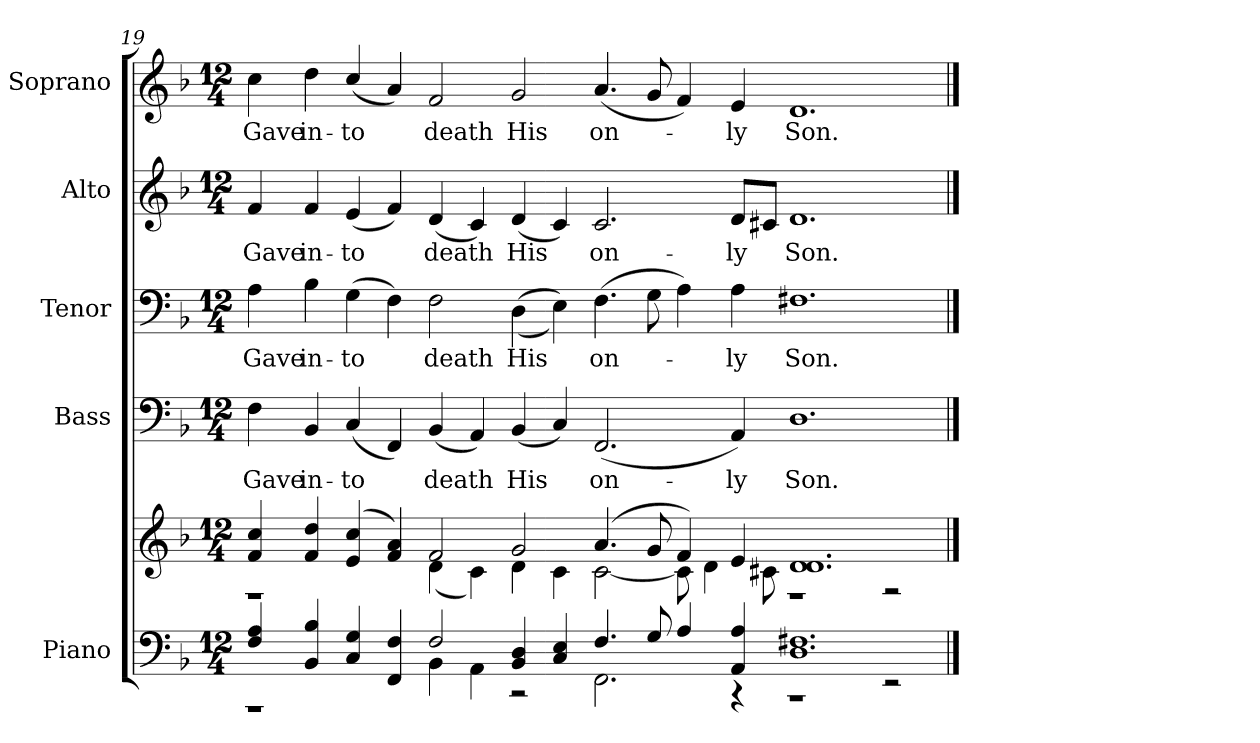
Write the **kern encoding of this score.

**kern	**kern	**kern	**text	**kern	**text	**kern	**text	**kern	**text
*part5	*part5	*part4	*part4	*part3	*part3	*part2	*part2	*part1	*part1
*staff6	*staff5	*staff4	*staff4	*staff3	*staff3	*staff2	*staff2	*staff1	*staff1
*I"Piano	*	*I"Bass	*	*I"Tenor	*	*I"Alto	*	*I"Soprano	*
*I'Pno.	*	*I'B.	*	*I'T.	*	*I'A.	*	*I'S.	*
!!LO:PB:g=z
*clefF4	*clefG2	*clefF4	*	*clefF4	*	*clefG2	*	*clefG2	*
*k[b-]	*k[b-]	*k[b-]	*	*k[b-]	*	*k[b-]	*	*k[b-]	*
*F:	*F:	*F:	*	*F:	*	*F:	*	*F:	*
*M12/4	*M12/4	*M12/4	*	*M12/4	*	*M12/4	*	*M12/4	*
=19	=19	=19	=19	=19	=19	=19	=19	=19	=19
*^	*^	*	*	*	*	*	*	*	*
!	!	!	!	!	!LO:LY:b:color=#000000	!	!	!	!	!	!
!	!	!	!	!	!	!	!LO:LY:b:color=#000000	!	!	!	!
!	!	!	!	!	!	!	!	!	!LO:LY:b:color=#000000	!	!
!	!	!	!	!	!	!	!	!	!	!	!LO:LY:b:color=#000000
4Fi/ 4Ai	1r	4fi/ 4cci	1r	4Fi\	Gave	4Ai\	Gave	4fi/	Gave	4cci\	Gave
!	!	!	!	!	!LO:LY:b:color=#000000	!	!	!	!	!	!
!	!	!	!	!	!	!	!LO:LY:b:color=#000000	!	!	!	!
!	!	!	!	!	!	!	!	!	!LO:LY:b:color=#000000	!	!
!	!	!	!	!	!	!	!	!	!	!	!LO:LY:b:color=#000000
4BB-i/ 4B-i	.	4fi/ 4ddi	.	4BB-i/	in-	4B-i\	in-	4fi/	in-	4ddi\	in-
!	!	!	!	!	!LO:LY:b:color=#000000	!	!	!	!	!	!
!	!	!	!	!	!	!	!LO:LY:b:color=#000000	!	!	!	!
!	!	!	!	!	!	!	!	!	!LO:LY:b:color=#000000	!	!
!	!	!	!	!	!	!	!	!	!	!	!LO:LY:b:color=#000000
4Ci/ 4Gi	.	(4ei/ 4cci	.	(4Ci/	-to	(4Gi\	-to	(4ei/	-to	(4cci/	-to
4FFi/ 4Fi	.	4fi/ 4ai)	.	4FFi/)	.	4Fi\)	.	4fi/)	.	4ai/)	.
!	!	!	!	!	!LO:LY:b:color=#000000	!	!	!	!	!	!
!	!	!	!	!	!	!	!LO:LY:b:color=#000000	!	!	!	!
!	!	!	!	!	!	!	!	!	!LO:LY:b:color=#000000	!	!
!	!	!	!	!	!	!	!	!	!	!	!LO:LY:b:color=#000000
2Fi/	4BB-i\	2fi/	(4di\	(4BB-i/	death	2Fi\	death	(4di/	death	2fi/	death
.	4AAi\	.	4ci\)	4AAi/)	.	.	.	4ci/)	.	.	.
!	!	!	!	!	!LO:LY:b:color=#000000	!	!	!	!	!	!
!	!	!	!	!	!	!	!LO:LY:b:color=#000000	!	!	!	!
!	!	!	!	!	!	!	!	!	!LO:LY:b:color=#000000	!	!
!	!	!	!	!	!	!	!	!	!	!	!LO:LY:b:color=#000000
4BB-i/ 4Di	2r	2gi/	4di\	(4BB-i/	His	((4Di\	His	(4di/	His	2gi/	His
4Ci/ 4Ei	.	.	4ci\	4Ci/)	.	4Ei\))	.	4ci/)	.	.	.
!	!	!	!	!	!LO:LY:b:color=#000000	!	!	!	!	!	!
!	!	!	!	!	!	!	!LO:LY:b:color=#000000	!	!	!	!
!	!	!	!	!	!	!	!	!	!LO:LY:b:color=#000000	!	!
!	!	!	!	!	!	!	!	!	!	!	!LO:LY:b:color=#000000
4.Fi/	2.FFi\	(4.ai/	[<2ci\	(2.FFi/	on-	(4.Fi\	on-	2.ci/	on-	(4.ai/	on-
8Gi/	.	8gi/	.	.	.	8Gi\	.	.	.	8gi/	.
4Ai/	.	4fi/)	8ci\]	.	.	4Ai\)	.	.	.	4fi/)	.
.	.	.	4di\	.	.	.	.	.	.	.	.
!	!	!	!	!	!LO:LY:b:color=#000000	!	!	!	!	!	!
!	!	!	!	!	!	!	!LO:LY:b:color=#000000	!	!	!	!
!	!	!	!	!	!	!	!	!	!LO:LY:b:color=#000000	!	!
!	!	!	!	!	!	!	!	!	!	!	!LO:LY:b:color=#000000
4AAi/ 4Ai	4r	4ei/	.	4AAi/)	-ly	4Ai\	-ly	8di/L	-ly	4ei/	-ly
.	.	.	8c#Xi\	.	.	.	.	8c#Xi/J	.	.	.
!	!	!	!	!	!LO:LY:b:color=#000000	!	!	!	!	!	!
!	!	!	!	!	!	!	!LO:LY:b:color=#000000	!	!	!	!
!	!	!	!	!	!	!	!	!	!LO:LY:b:color=#000000	!	!
!	!	!	!	!	!	!	!	!	!	!	!LO:LY:b:color=#000000
1.Di 1.F#Xi	1r	1.di 1.di	1r	1.Di	Son.	1.F#Xi	Son.	1.di	Son.	1.di	Son.
.	2r	.	2r	.	.	.	.	.	.	.	.
*v	*v	*	*	*	*	*	*	*	*	*	*
*	*v	*v	*	*	*	*	*	*	*	*
==	==	==	==	==	==	==	==	==	==
*-	*-	*-	*-	*-	*-	*-	*-	*-	*-
